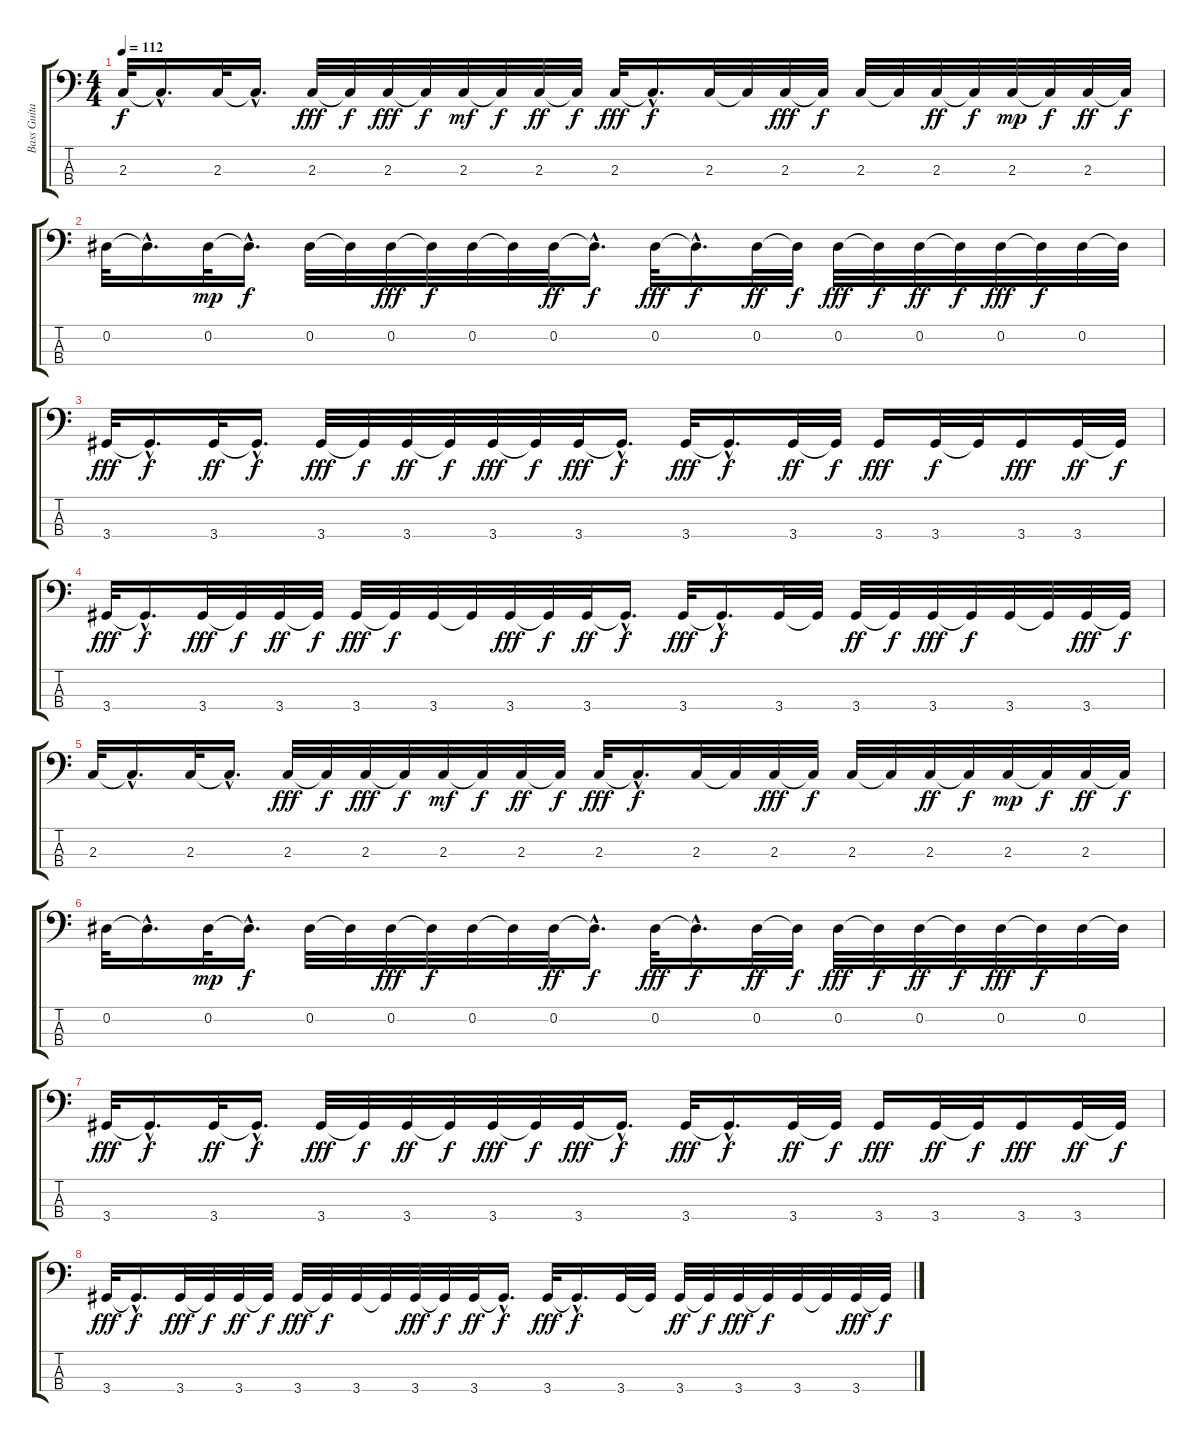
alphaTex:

\track ("Bass Guitar" "Bass Guita") {instrument electricbassfinger}
\staff {score tabs}
\tuning (Ab2 Eb2 Bb1 F1) {hide}
\ts (4 4)
\tempo 112
\clef f4
\ks c
2.3.32{dy f} 2.3{hac t}.16{d} 2.3.32 2.3{hac t}.16{d} 2.3.32{dy fff} 2.3{t}.32{dy f} 2.3.32{dy fff} 2.3{t}.32{dy f} 2.3.32{dy mf} 2.3{t}.32{dy f} 2.3.32{dy ff} 2.3{t}.32{dy f} 2.3.32{dy fff} 2.3{hac t}.16{d dy f} 2.3.32 2.3{t}.32 2.3.32{dy fff} 2.3{t}.32{dy f} 2.3.32 2.3{t}.32 2.3.32{dy ff} 2.3{t}.32{dy f} 2.3.32{dy mp} 2.3{t}.32{dy f} 2.3.32{dy ff} 2.3{t}.32{dy f} |
0.2.32 0.2{hac t}.16{d} 0.2.32{dy mp} 0.2{hac t}.16{d dy f} 0.2.32 0.2{t}.32 0.2.32{dy fff} 0.2{t}.32{dy f} 0.2.32 0.2{t}.32 0.2.32{dy ff} 0.2{hac t}.16{d dy f} 0.2.32{dy fff} 0.2{hac t}.16{d dy f} 0.2.32{dy ff} 0.2{t}.32{dy f} 0.2.32{dy fff} 0.2{t}.32{dy f} 0.2.32{dy ff} 0.2{t}.32{dy f} 0.2.32{dy fff} 0.2{t}.32{dy f} 0.2.32 0.2{t}.32 |
3.4.32{dy fff} 3.4{hac t}.16{d dy f} 3.4.32{dy ff} 3.4{hac t}.16{d dy f} 3.4.32{dy fff} 3.4{t}.32{dy f} 3.4.32{dy ff} 3.4{t}.32{dy f} 3.4.32{dy fff} 3.4{t}.32{dy f} 3.4.32{dy fff} 3.4{hac t}.16{d dy f} 3.4.32{dy fff} 3.4{hac t}.16{d dy f} 3.4.32{dy ff} 3.4{t}.32{dy f} 3.4.16{dy fff} 3.4.32{dy f} 3.4{t}.32 3.4.16{dy fff} 3.4.32{dy ff} 3.4{t}.32{dy f} |
3.4.32{dy fff} 3.4{hac t}.16{d dy f} 3.4.32{dy fff} 3.4{t}.32{dy f} 3.4.32{dy ff} 3.4{t}.32{dy f} 3.4.32{dy fff} 3.4{t}.32{dy f} 3.4.32 3.4{t}.32 3.4.32{dy fff} 3.4{t}.32{dy f} 3.4.32{dy ff} 3.4{hac t}.16{d dy f} 3.4.32{dy fff} 3.4{hac t}.16{d dy f} 3.4.32 3.4{t}.32 3.4.32{dy ff} 3.4{t}.32{dy f} 3.4.32{dy fff} 3.4{t}.32{dy f} 3.4.32 3.4{t}.32 3.4.32{dy fff} 3.4{t}.32{dy f} |
2.3.32 2.3{hac t}.16{d} 2.3.32 2.3{hac t}.16{d} 2.3.32{dy fff} 2.3{t}.32{dy f} 2.3.32{dy fff} 2.3{t}.32{dy f} 2.3.32{dy mf} 2.3{t}.32{dy f} 2.3.32{dy ff} 2.3{t}.32{dy f} 2.3.32{dy fff} 2.3{hac t}.16{d dy f} 2.3.32 2.3{t}.32 2.3.32{dy fff} 2.3{t}.32{dy f} 2.3.32 2.3{t}.32 2.3.32{dy ff} 2.3{t}.32{dy f} 2.3.32{dy mp} 2.3{t}.32{dy f} 2.3.32{dy ff} 2.3{t}.32{dy f} |
0.2.32 0.2{hac t}.16{d} 0.2.32{dy mp} 0.2{hac t}.16{d dy f} 0.2.32 0.2{t}.32 0.2.32{dy fff} 0.2{t}.32{dy f} 0.2.32 0.2{t}.32 0.2.32{dy ff} 0.2{hac t}.16{d dy f} 0.2.32{dy fff} 0.2{hac t}.16{d dy f} 0.2.32{dy ff} 0.2{t}.32{dy f} 0.2.32{dy fff} 0.2{t}.32{dy f} 0.2.32{dy ff} 0.2{t}.32{dy f} 0.2.32{dy fff} 0.2{t}.32{dy f} 0.2.32 0.2{t}.32 |
3.4.32{dy fff} 3.4{hac t}.16{d dy f} 3.4.32{dy ff} 3.4{hac t}.16{d dy f} 3.4.32{dy fff} 3.4{t}.32{dy f} 3.4.32{dy ff} 3.4{t}.32{dy f} 3.4.32{dy fff} 3.4{t}.32{dy f} 3.4.32{dy fff} 3.4{hac t}.16{d dy f} 3.4.32{dy fff} 3.4{hac t}.16{d dy f} 3.4.32{dy ff} 3.4{t}.32{dy f} 3.4.16{dy fff} 3.4.32{dy ff} 3.4{t}.32{dy f} 3.4.16{dy fff} 3.4.32{dy ff} 3.4{t}.32{dy f} |
3.4.32{dy fff} 3.4{hac t}.16{d dy f} 3.4.32{dy fff} 3.4{t}.32{dy f} 3.4.32{dy ff} 3.4{t}.32{dy f} 3.4.32{dy fff} 3.4{t}.32{dy f} 3.4.32 3.4{t}.32 3.4.32{dy fff} 3.4{t}.32{dy f} 3.4.32{dy ff} 3.4{hac t}.16{d dy f} 3.4.32{dy fff} 3.4{hac t}.16{d dy f} 3.4.32 3.4{t}.32 3.4.32{dy ff} 3.4{t}.32{dy f} 3.4.32{dy fff} 3.4{t}.32{dy f} 3.4.32 3.4{t}.32 3.4.32{dy fff} 3.4{t}.32{dy f}
